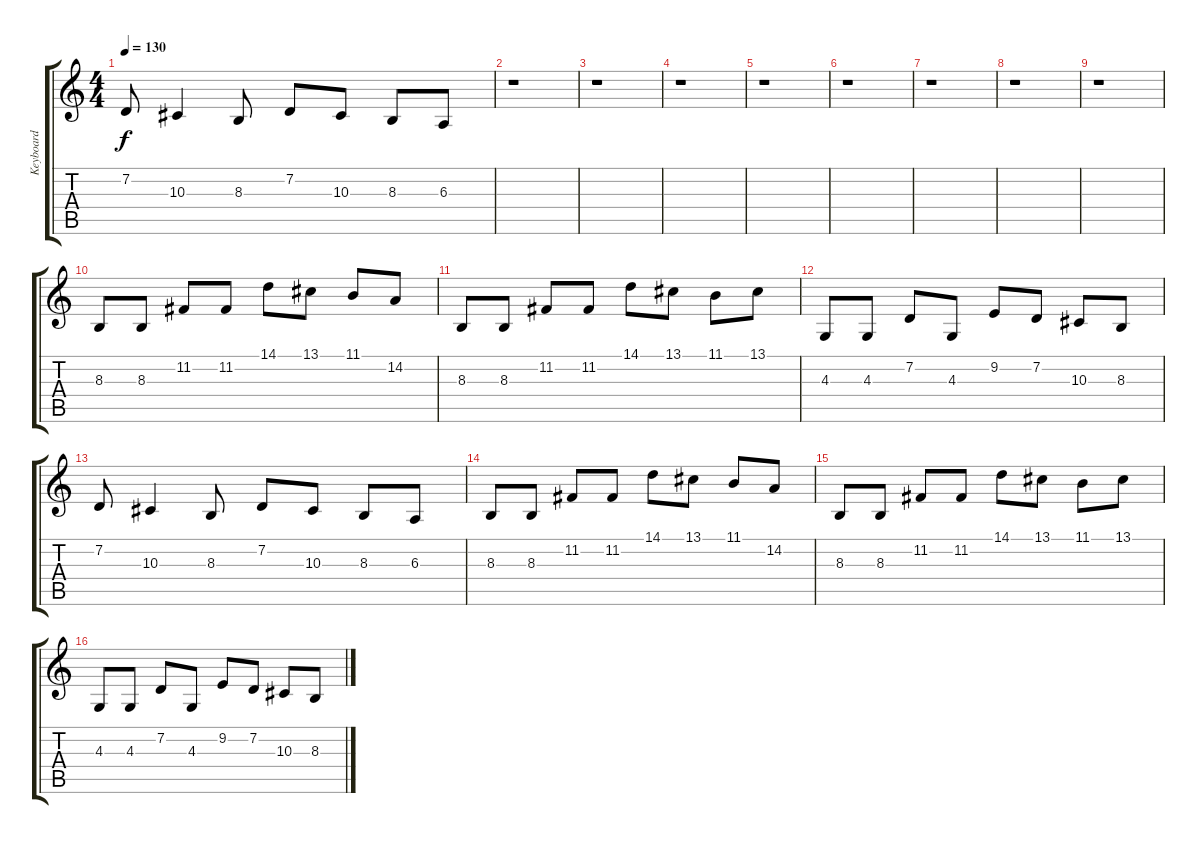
\track ("Keyboard" "Keyboard") {instrument acousticgrandpiano}
\staff {score tabs}
\tuning (C4 G3 Eb3 Bb2 F2 C2) {hide}
\ts (4 4)
\tempo 130
\clef g2
\ks c
7.2.8{dy f} 10.3.4 8.3.8 7.2.8 10.3.8 8.3.8 6.3.8 |
r.1 |
r.1 |
r.1 |
r.1 |
r.1 |
r.1 |
r.1 |
r.1 |
8.3.8 8.3.8 11.2.8 11.2.8 14.1.8 13.1.8 11.1.8 14.2.8 |
8.3.8 8.3.8 11.2.8 11.2.8 14.1.8 13.1.8 11.1.8 13.1.8 |
4.3.8 4.3.8 7.2.8 4.3.8 9.2.8 7.2.8 10.3.8 8.3.8 |
7.2.8 10.3.4 8.3.8 7.2.8 10.3.8 8.3.8 6.3.8 |
8.3.8 8.3.8 11.2.8 11.2.8 14.1.8 13.1.8 11.1.8 14.2.8 |
8.3.8 8.3.8 11.2.8 11.2.8 14.1.8 13.1.8 11.1.8 13.1.8 |
4.3.8 4.3.8 7.2.8 4.3.8 9.2.8 7.2.8 10.3.8 8.3.8
